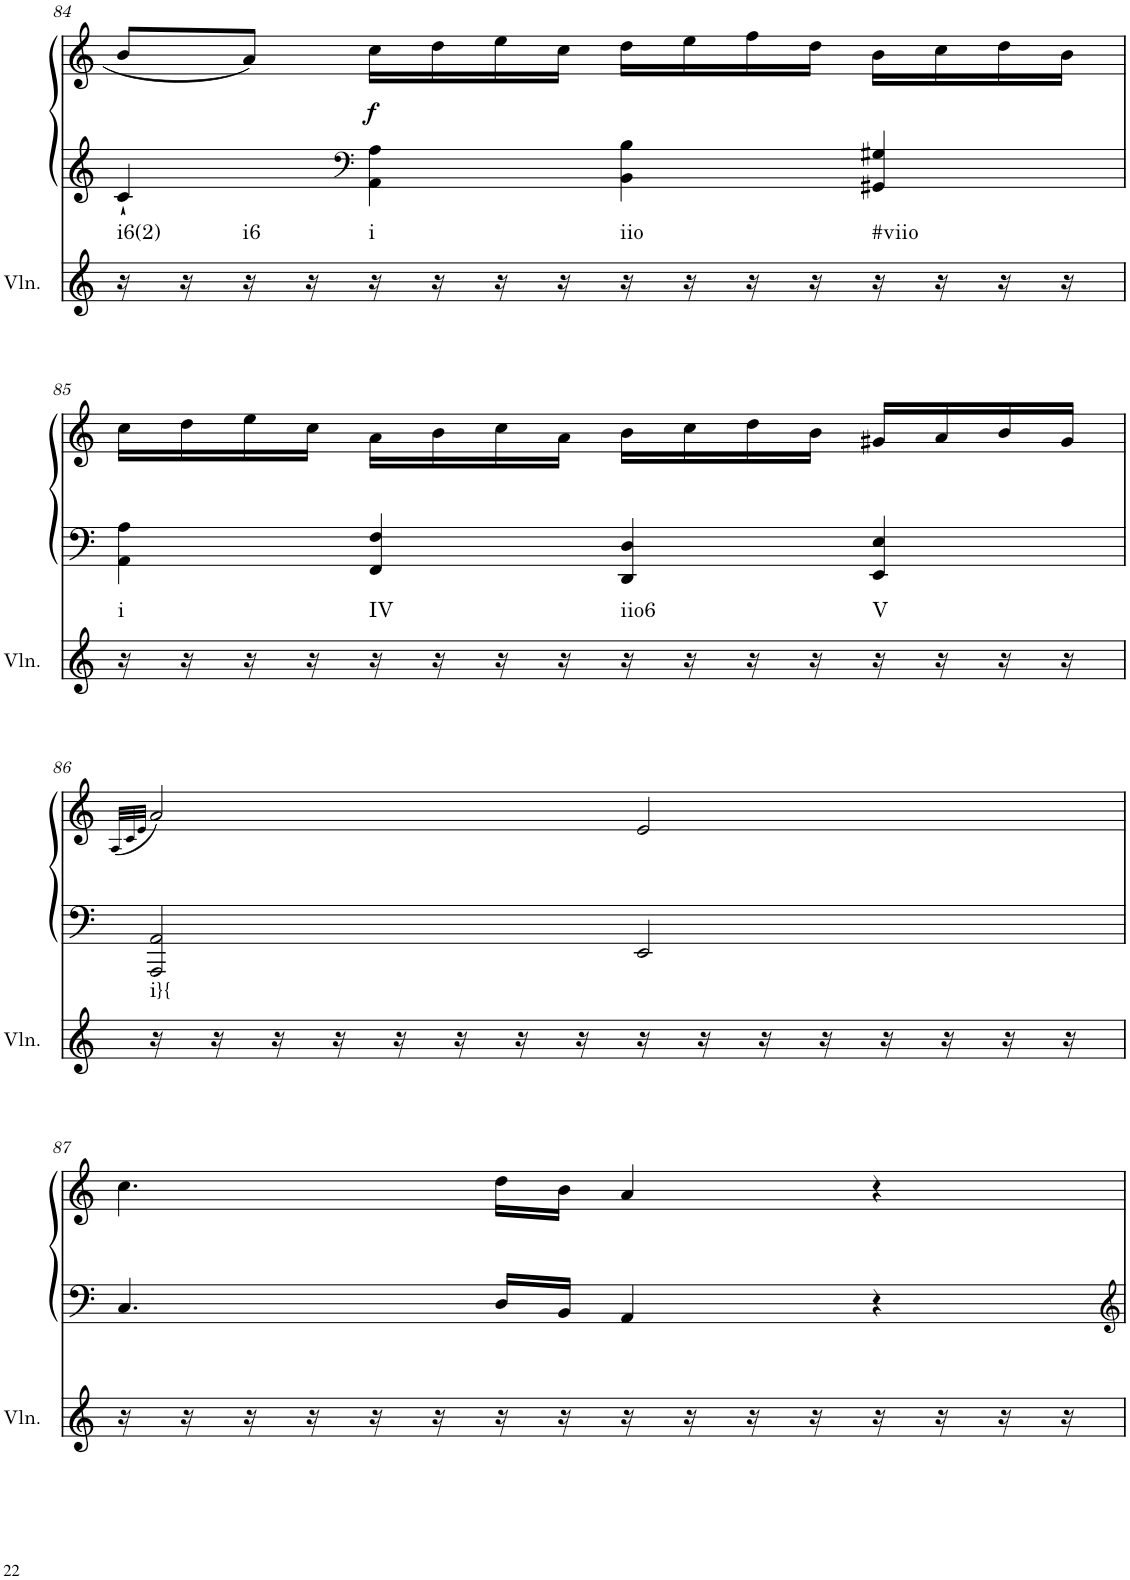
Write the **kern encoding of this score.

**kern	**harte	**kern	**kern	**dynam
*part2	*part2	*part1	*part1	*part1
*staff3	*	*staff2	*staff1	*staff1/2
*I"Violin	*	*I"Klavier linke Hand	*	*
*I'Vln.	*	*	*	*
!!LO:PB:g=z
*clefG2	*	*clefG2	*clefG2	*
*k[]	*	*k[]	*k[]	*
*M4/4	*	*M4/4	*M4/4	*
=84	=84	=84	=84	=84
!	!LO:H:kt=i6(2)	!	!	!
16r	N	4c`/	8b/L	.
16r	.	.	.	.
!	!LO:H:kt=i6	!	!	!
16r	N	.	8a/J	.
16r	.	.	.	.
*	*	*clefF4	*	*
!	!LO:H:kt=i	!	!	!LO:DY:b
16r	N	4AA\ 4A\	16cc\LL	f
16r	.	.	16dd\	.
16r	.	.	16ee\	.
16r	.	.	16cc\JJ	.
!	!LO:H:kt=iio	!	!	!
16r	N	4BB\ 4B\	16dd\LL	.
16r	.	.	16ee\	.
16r	.	.	16ff\	.
16r	.	.	16dd\JJ	.
!	!LO:H:kt=#viio	!	!	!
16r	N	4GG#X/ 4G#X/	16b\LL	.
16r	.	.	16cc\	.
16r	.	.	16dd\	.
16r	.	.	16b\JJ	.
!!LO:LB:g=z
=85	=85	=85	=85	=85
!	!LO:H:kt=i	!	!	!
16r	N	4AA\ 4A\	16cc\LL	.
16r	.	.	16dd\	.
16r	.	.	16ee\	.
16r	.	.	16cc\JJ	.
!	!LO:H:kt=IV	!	!	!
16r	N	4FF/ 4F/	16a\LL	.
16r	.	.	16b\	.
16r	.	.	16cc\	.
16r	.	.	16a\JJ	.
!	!LO:H:kt=iio6	!	!	!
16r	N	4DD/ 4D/	16b\LL	.
16r	.	.	16cc\	.
16r	.	.	16dd\	.
16r	.	.	16b\JJ	.
!	!LO:H:kt=V	!	!	!
16r	N	4EE/ 4E/	16g#X/LL	.
16r	.	.	16a/	.
16r	.	.	16b/	.
16r	.	.	16g#/JJ	.
!!LO:LB:g=z
=86	=86	=86	=86	=86
.	.	.	(32qA/LLL	.
.	.	.	32qc/	.
.	.	.	32qe/JJJ	.
!	!LO:H:kt=i}{	!	!	!
16r	N	2AAA/ 2AA/	2a/)	.
16r	.	.	.	.
16r	.	.	.	.
16r	.	.	.	.
16r	.	.	.	.
16r	.	.	.	.
16r	.	.	.	.
16r	.	.	.	.
16r	.	2EE/	2e/	.
16r	.	.	.	.
16r	.	.	.	.
16r	.	.	.	.
16r	.	.	.	.
16r	.	.	.	.
16r	.	.	.	.
16r	.	.	.	.
!!LO:LB:g=z
=87	=87	=87	=87	=87
16r	.	4.C/	4.cc\	.
16r	.	.	.	.
16r	.	.	.	.
16r	.	.	.	.
16r	.	.	.	.
16r	.	.	.	.
16r	.	16D/LL	16dd\LL	.
16r	.	16BB/JJ	16b\JJ	.
16r	.	4AA/	4a/	.
16r	.	.	.	.
16r	.	.	.	.
16r	.	.	.	.
16r	.	4r	4r	.
16r	.	.	.	.
16r	.	.	.	.
16r	.	.	.	.
=	=	=	=	=
*-	*-	*-	*-	*-
